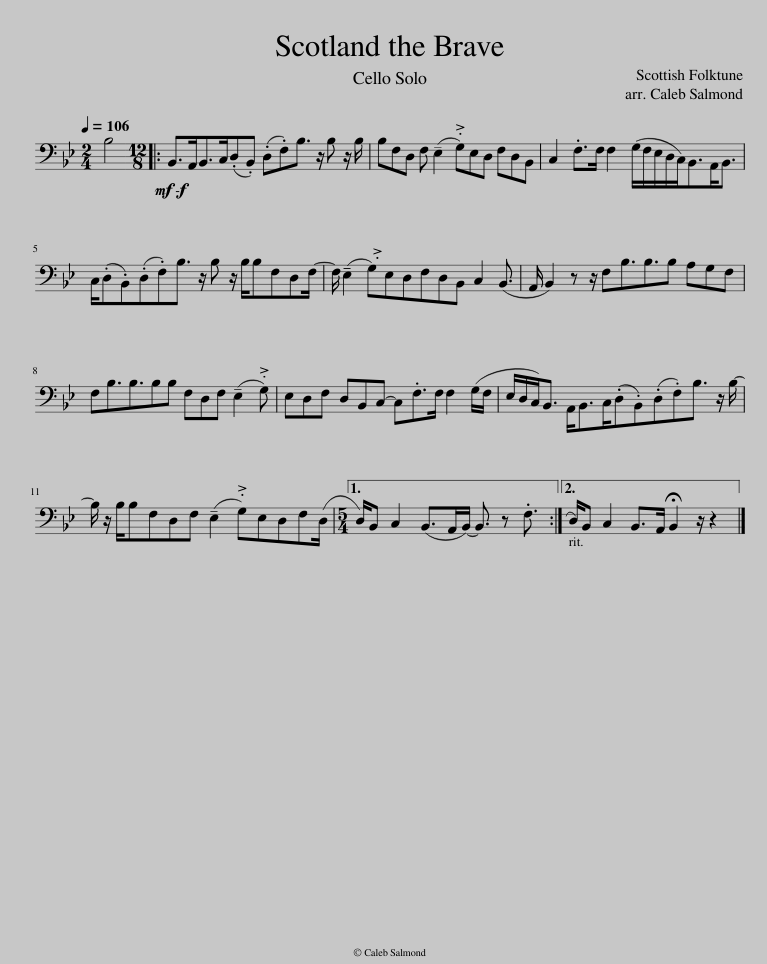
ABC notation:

X:1
L:1/8
Q:1/4=106
M:2/4
I:linebreak $
K:Bb
V:1 bass
V:1
 B,4 |:[M:12/8][Q:1/4=106]!f!!mf! B,,>A,,B,,>C,(.D,.B,,) (.D,.F,)B,3/2 z/ B, z/ B,/ | B,F,D, F, (!tenuto!E,2 .G,)E,D, F,D,B,, | C,2 .F,>F, F,2 (G,/F,/E,/D,/C,<)B,,A,,<B,, |$ C,/(.D,.B,,)(.D,.F,)B,3/2 z/ B, z/ B,/B,F,D,F,/- | %5
 F,/ (!tenuto!E,2 .G,)E,D,F,D,B,, C,2 (B,,3/2 | A,,/ B,,2) z z/ F,B,3/2B,3/2B, A,G,F, |$ F,B,3/2B,3/2B,B, F,D,F, (!tenuto!E,2 .G,) | E,D,F, D,B,,C,- C,.F,>F, F,2 (G,/F,/ | E,/D,/C,<)B,, A,,<B,,C,/(.D,.B,,)(.D,.F,)B,3/2 z/ B,/- |$ %10
 B,/ z/ B,/B,F,D,F, (!tenuto!E,2 .G,)E,D,F,((D,/ |1[M:5/4] D,/))B,, C,2 (B,,>A,,B,,/-) B,,3/2 z .F,3/2 :|2[Q:1/4=70] D,/B,, C,2[Q:1/4=60] B,,>[Q:1/4=20]A,, !fermata!B,,2 z/ z2 |] %13
